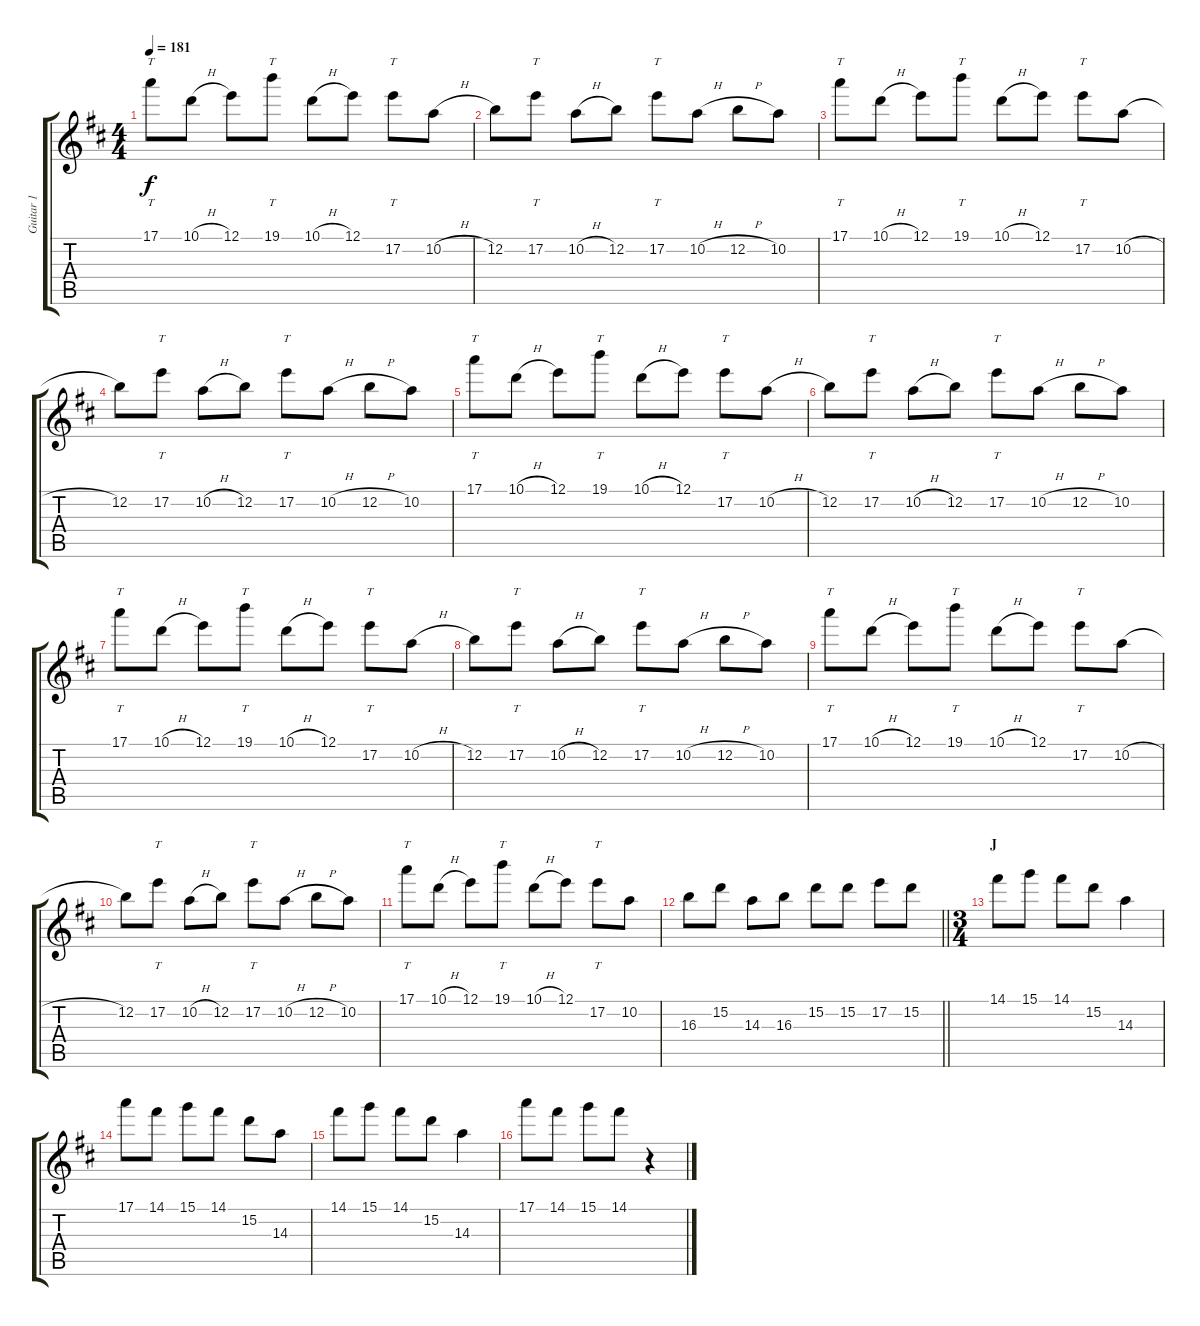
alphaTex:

\track ("Guitar 1" "Guitar 1") {instrument electricguitarjazz}
\staff {score tabs}
\tuning (E4 B3 G3 D3 A2 E2) {hide}
\ts (4 4)
\tempo 181
\clef g2
\ks d
17.1.8{tt dy f} 10.1{h}.8 12.1.8 19.1.8{tt} 10.1{h}.8 12.1.8 17.2.8{tt} 10.2{h}.8 |
12.2.8 17.2.8{tt} 10.2{h}.8 12.2.8 17.2.8{tt} 10.2{h}.8 12.2{h}.8 10.2.8 |
17.1.8{tt} 10.1{h}.8 12.1.8 19.1.8{tt} 10.1{h}.8 12.1.8 17.2.8{tt} 10.2{h}.8 |
12.2.8 17.2.8{tt} 10.2{h}.8 12.2.8 17.2.8{tt} 10.2{h}.8 12.2{h}.8 10.2.8 |
17.1.8{tt} 10.1{h}.8 12.1.8 19.1.8{tt} 10.1{h}.8 12.1.8 17.2.8{tt} 10.2{h}.8 |
12.2.8 17.2.8{tt} 10.2{h}.8 12.2.8 17.2.8{tt} 10.2{h}.8 12.2{h}.8 10.2.8 |
17.1.8{tt} 10.1{h}.8 12.1.8 19.1.8{tt} 10.1{h}.8 12.1.8 17.2.8{tt} 10.2{h}.8 |
12.2.8 17.2.8{tt} 10.2{h}.8 12.2.8 17.2.8{tt} 10.2{h}.8 12.2{h}.8 10.2.8 |
17.1.8{tt} 10.1{h}.8 12.1.8 19.1.8{tt} 10.1{h}.8 12.1.8 17.2.8{tt} 10.2{h}.8 |
12.2.8 17.2.8{tt} 10.2{h}.8 12.2.8 17.2.8{tt} 10.2{h}.8 12.2{h}.8 10.2.8 |
17.1.8{tt} 10.1{h}.8 12.1.8 19.1.8{tt} 10.1{h}.8 12.1.8 17.2.8{tt} 10.2.8 |
\barLineRight lightlight
16.3.8 15.2.8 14.3.8 16.3.8 15.2.8 15.2.8 17.2.8 15.2.8 |
\ts (3 4)
\section ("" "J")
14.1.8 15.1.8 14.1.8 15.2.8 14.3.4 |
17.1.8 14.1.8 15.1.8 14.1.8 15.2.8 14.3.8 |
14.1.8 15.1.8 14.1.8 15.2.8 14.3.4 |
17.1.8 14.1.8 15.1.8 14.1.8 r.4
